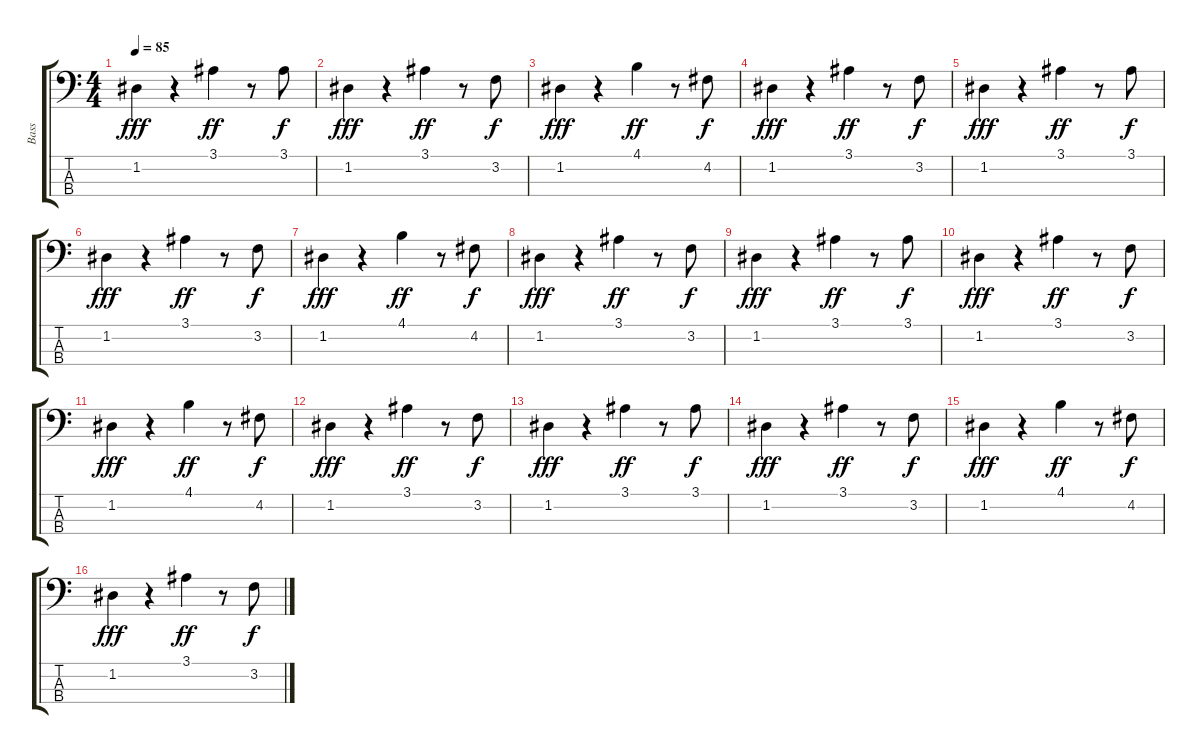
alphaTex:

\track ("Bass" "Bass") {instrument electricbassfinger}
\staff {score tabs}
\tuning (G2 D2 A1 E1) {hide}
\ts (4 4)
\tempo 85
\clef f4
\ks c
1.2.4{dy fff} r.4 3.1.4{dy ff} r.8 3.1.8{dy f} |
1.2.4{dy fff} r.4 3.1.4{dy ff} r.8 3.2.8{dy f} |
1.2.4{dy fff} r.4 4.1.4{dy ff} r.8 4.2.8{dy f} |
1.2.4{dy fff} r.4 3.1.4{dy ff} r.8 3.2.8{dy f} |
1.2.4{dy fff} r.4 3.1.4{dy ff} r.8 3.1.8{dy f} |
1.2.4{dy fff} r.4 3.1.4{dy ff} r.8 3.2.8{dy f} |
1.2.4{dy fff} r.4 4.1.4{dy ff} r.8 4.2.8{dy f} |
1.2.4{dy fff} r.4 3.1.4{dy ff} r.8 3.2.8{dy f} |
1.2.4{dy fff} r.4 3.1.4{dy ff} r.8 3.1.8{dy f} |
1.2.4{dy fff} r.4 3.1.4{dy ff} r.8 3.2.8{dy f} |
1.2.4{dy fff} r.4 4.1.4{dy ff} r.8 4.2.8{dy f} |
1.2.4{dy fff} r.4 3.1.4{dy ff} r.8 3.2.8{dy f} |
1.2.4{dy fff} r.4 3.1.4{dy ff} r.8 3.1.8{dy f} |
1.2.4{dy fff} r.4 3.1.4{dy ff} r.8 3.2.8{dy f} |
1.2.4{dy fff} r.4 4.1.4{dy ff} r.8 4.2.8{dy f} |
1.2.4{dy fff} r.4 3.1.4{dy ff} r.8 3.2.8{dy f}
